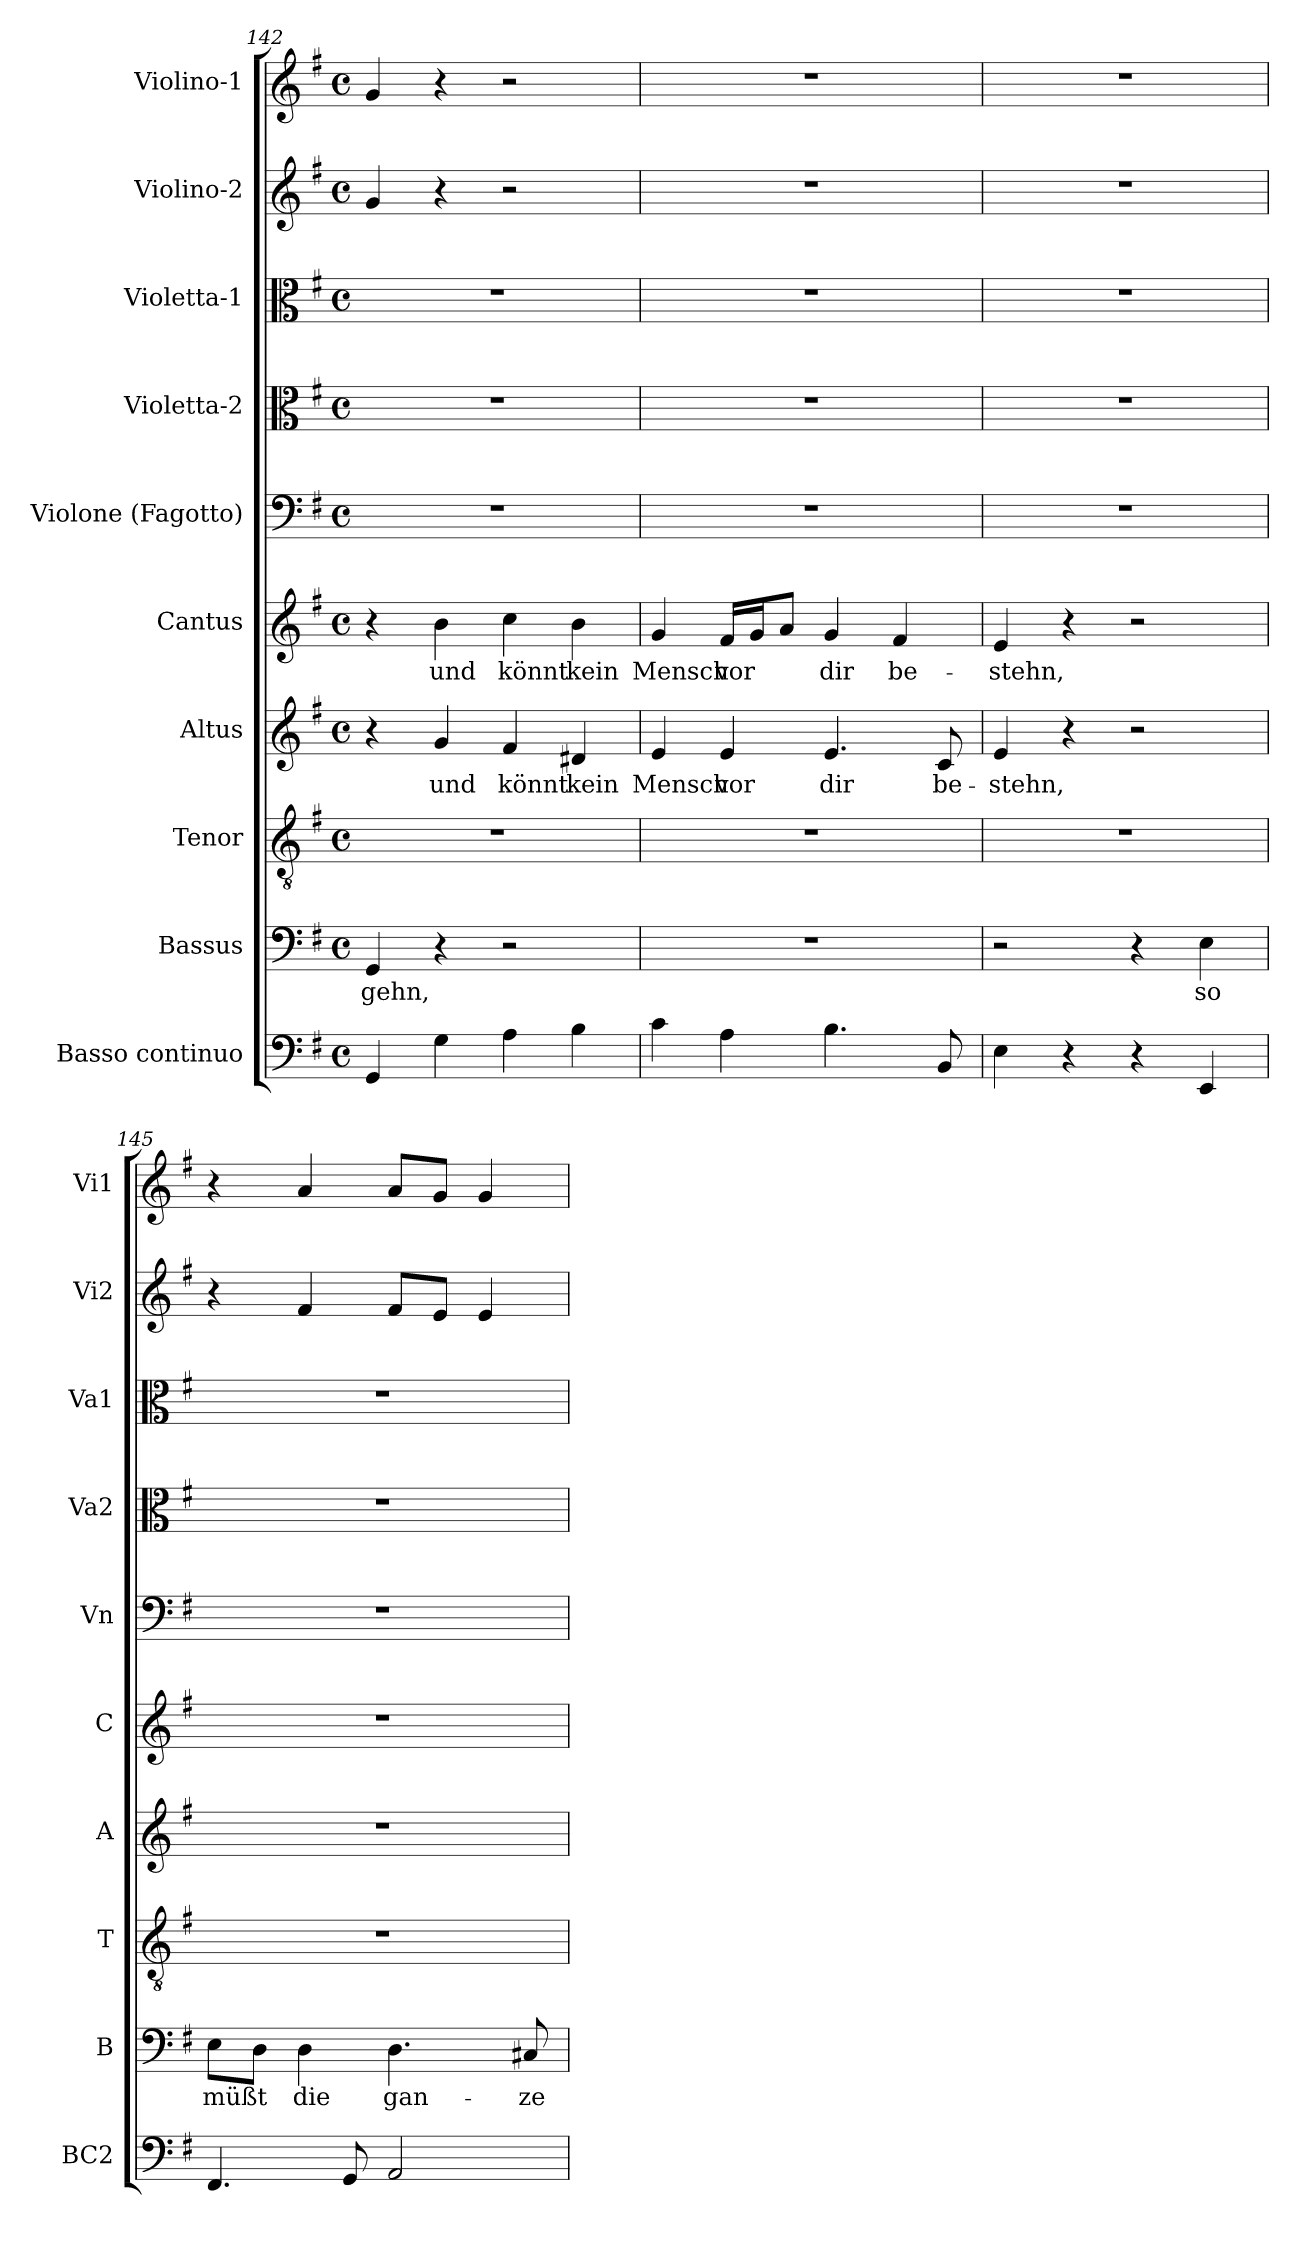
**kern	**kern	**text	**kern	**kern	**text	**kern	**text	**kern	**kern	**kern	**kern	**kern
*part10	*part9	*part9	*part8	*part7	*part7	*part6	*part6	*part5	*part4	*part3	*part2	*part1
*staff10	*staff9	*staff9	*staff8	*staff7	*staff7	*staff6	*staff6	*staff5	*staff4	*staff3	*staff2	*staff1
*I"Basso continuo	*I"Bassus	*	*I"Tenor	*I"Altus	*	*I"Cantus	*	*I"Violone (Fagotto)	*I"Violetta-2	*I"Violetta-1	*I"Violino-2	*I"Violino-1
*I'BC2	*I'B	*	*I'T	*I'A	*	*I'C	*	*I'Vn	*I'Va2	*I'Va1	*I'Vi2	*I'Vi1
*clefF4	*clefF4	*	*clefGv2	*clefG2	*	*clefG2	*	*clefF4	*clefC3	*clefC3	*clefG2	*clefG2
*k[f#]	*k[f#]	*	*k[f#]	*k[f#]	*	*k[f#]	*	*k[f#]	*k[f#]	*k[f#]	*k[f#]	*k[f#]
*G:	*G:	*	*G:	*G:	*	*G:	*	*G:	*G:	*G:	*G:	*G:
*M4/4	*M4/4	*	*M4/4	*M4/4	*	*M4/4	*	*M4/4	*M4/4	*M4/4	*M4/4	*M4/4
*met(c)	*met(c)	*	*met(c)	*met(c)	*	*met(c)	*	*met(c)	*met(c)	*met(c)	*met(c)	*met(c)
=142	=142	=142	=142	=142	=142	=142	=142	=142	=142	=142	=142	=142
!	!	!LO:LY:b	!	!	!	!	!	!	!	!	!	!
4GG/	4GG/	-gehn,	1r	4r	.	4r	.	1r	1r	1r	4g/	4g/
!	!	!	!	!	!LO:LY:b	!	!	!	!	!	!	!
!	!	!	!	!	!	!	!LO:LY:b	!	!	!	!	!
4G\	4r	.	.	4g/	und	4b\	und	.	.	.	4r	4r
!	!	!	!	!	!LO:LY:b	!	!	!	!	!	!	!
!	!	!	!	!	!	!	!LO:LY:b	!	!	!	!	!
4A\	2r	.	.	4f#/	könnt	4cc\	könnt	.	.	.	2r	2r
!	!	!	!	!	!LO:LY:b	!	!	!	!	!	!	!
!	!	!	!	!	!	!	!LO:LY:b	!	!	!	!	!
4B\	.	.	.	4d#X/	kein	4b\	kein	.	.	.	.	.
=143	=143	=143	=143	=143	=143	=143	=143	=143	=143	=143	=143	=143
!	!	!	!	!	!LO:LY:b	!	!	!	!	!	!	!
!	!	!	!	!	!	!	!LO:LY:b	!	!	!	!	!
4c\	1r	.	1r	4e/	Mensch	4g/	Mensch	1r	1r	1r	1r	1r
!	!	!	!	!	!LO:LY:b	!	!	!	!	!	!	!
!	!	!	!	!	!	!	!LO:LY:b	!	!	!	!	!
4A\	.	.	.	4e/	vor	16f#/LL	vor	.	.	.	.	.
.	.	.	.	.	.	16g/J	.	.	.	.	.	.
.	.	.	.	.	.	8a/J	.	.	.	.	.	.
!	!	!	!	!	!LO:LY:b	!	!	!	!	!	!	!
!	!	!	!	!	!	!	!LO:LY:b	!	!	!	!	!
4.B\	.	.	.	4.e/	dir	4g/	dir	.	.	.	.	.
!	!	!	!	!	!	!	!LO:LY:b	!	!	!	!	!
.	.	.	.	.	.	4f#/	be-	.	.	.	.	.
!	!	!	!	!	!LO:LY:b	!	!	!	!	!	!	!
8BB/	.	.	.	8c/	be-	.	.	.	.	.	.	.
!!LO:PB:g=z
=144	=144	=144	=144	=144	=144	=144	=144	=144	=144	=144	=144	=144
!	!	!	!	!	!LO:LY:b	!	!	!	!	!	!	!
!	!	!	!	!	!	!	!LO:LY:b	!	!	!	!	!
4E\	2r	.	1r	4e/	-stehn,	4e/	-stehn,	1r	1r	1r	1r	1r
4r	.	.	.	4r	.	4r	.	.	.	.	.	.
4r	4r	.	.	2r	.	2r	.	.	.	.	.	.
!	!	!LO:LY:b	!	!	!	!	!	!	!	!	!	!
4EE/	4E\	so	.	.	.	.	.	.	.	.	.	.
=145	=145	=145	=145	=145	=145	=145	=145	=145	=145	=145	=145	=145
!	!	!LO:LY:b	!	!	!	!	!	!	!	!	!	!
4.FF#/	8E\L	müßt	1r	1r	.	1r	.	1r	1r	1r	4r	4r
.	8D\J	.	.	.	.	.	.	.	.	.	.	.
!	!	!LO:LY:b	!	!	!	!	!	!	!	!	!	!
.	4D\	die	.	.	.	.	.	.	.	.	4f#/	4a/
8GG/	.	.	.	.	.	.	.	.	.	.	.	.
!	!	!LO:LY:b	!	!	!	!	!	!	!	!	!	!
2AA/	4.D\	gan-	.	.	.	.	.	.	.	.	8f#/L	8a/L
.	.	.	.	.	.	.	.	.	.	.	8e/J	8g/J
.	.	.	.	.	.	.	.	.	.	.	4e/	4g/
!	!	!LO:LY:b	!	!	!	!	!	!	!	!	!	!
.	8C#X/	-ze	.	.	.	.	.	.	.	.	.	.
=	=	=	=	=	=	=	=	=	=	=	=	=
*-	*-	*-	*-	*-	*-	*-	*-	*-	*-	*-	*-	*-
